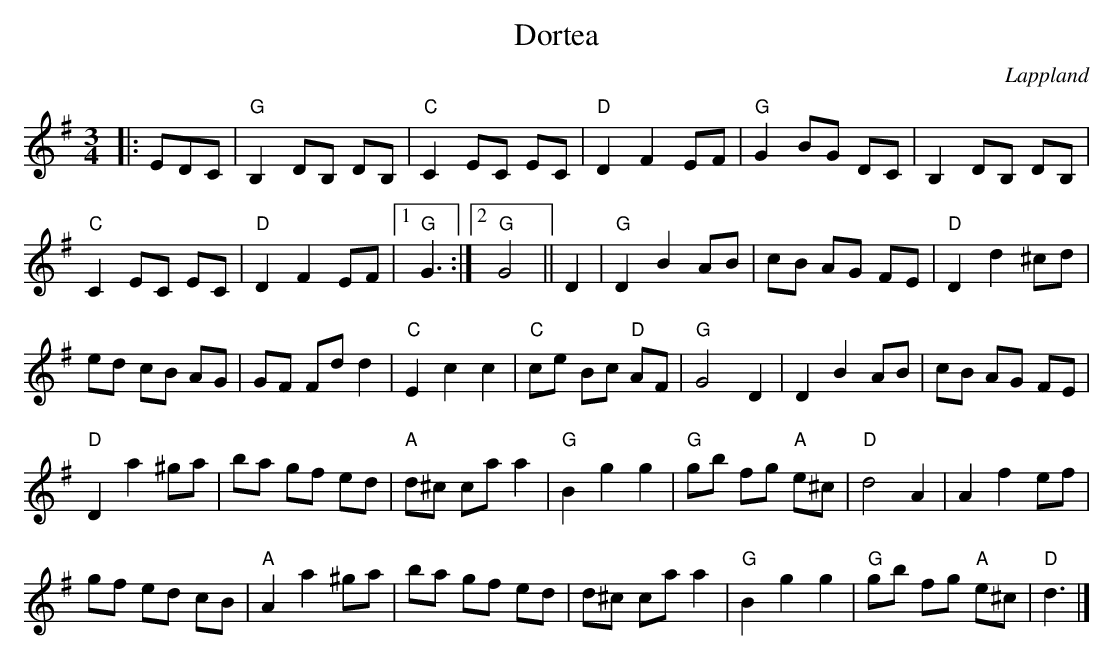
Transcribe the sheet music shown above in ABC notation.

X:1
T:Dortea
O:Lappland
M:3/4
L:1/8
K:G
|: EDC | "G"B,2 DB, DB, | "C"C2 EC EC | "D"D2 F2 EF | "G"G2 BG DC | B,2 DB, DB, |
"C"C2 EC EC | "D"D2 F2 EF |1 "G"G3 :|2 "G"G4 || D2 | "G"D2 B2 AB | cB AG FE | "D"D2 d2 ^cd |
ed cB AG | GF Fd d2 | "C"E2 c2 c2 | "C"ce Bc "D"AF | "G"G4 D2 | D2 B2 AB | cB AG FE |
"D"D2 a2 ^ga | ba gf ed | "A"d^c ca a2 | "G"B2 g2 g2 | "G"gb fg "A"e^c | "D"d4 A2 | A2 f2 ef |
gf ed cB | "A"A2 a2 ^ga | ba gf ed | d^c ca a2 | "G"B2 g2 g2 | "G"gb fg "A"e^c | "D"d3 |]
